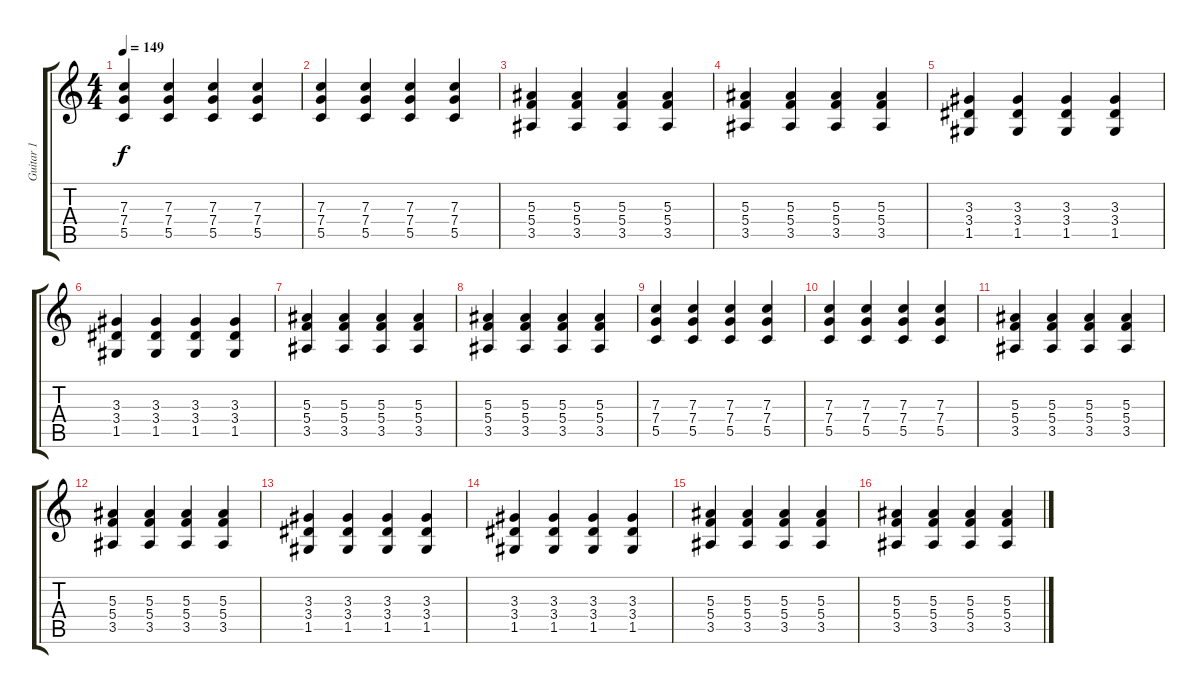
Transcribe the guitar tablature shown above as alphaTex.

\track ("Guitar 1" "Guitar 1") {instrument electricguitarclean}
\staff {score tabs}
\tuning (D4 A3 F3 C3 G2 C2) {hide}
\ts (4 4)
\tempo 149
\clef g2
\ks c
(7.3 7.4 5.5).4{dy f volume 4 instrument overdrivenguitar} (7.3 7.4 5.5).4 (7.3 7.4 5.5).4 (7.3 7.4 5.5).4 |
(7.3 7.4 5.5).4 (7.3 7.4 5.5).4 (7.3 7.4 5.5).4 (7.3 7.4 5.5).4 |
(5.3 5.4 3.5).4 (5.3 5.4 3.5).4 (5.3 5.4 3.5).4 (5.3 5.4 3.5).4 |
(5.3 5.4 3.5).4 (5.3 5.4 3.5).4 (5.3 5.4 3.5).4 (5.3 5.4 3.5).4 |
(3.3 3.4 1.5).4 (3.3 3.4 1.5).4 (3.3 3.4 1.5).4 (3.3 3.4 1.5).4 |
(3.3 3.4 1.5).4 (3.3 3.4 1.5).4 (3.3 3.4 1.5).4 (3.3 3.4 1.5).4 |
(5.3 5.4 3.5).4 (5.3 5.4 3.5).4 (5.3 5.4 3.5).4 (5.3 5.4 3.5).4 |
(5.3 5.4 3.5).4 (5.3 5.4 3.5).4 (5.3 5.4 3.5).4 (5.3 5.4 3.5).4 |
(7.3 7.4 5.5).4 (7.3 7.4 5.5).4 (7.3 7.4 5.5).4 (7.3 7.4 5.5).4 |
(7.3 7.4 5.5).4 (7.3 7.4 5.5).4 (7.3 7.4 5.5).4 (7.3 7.4 5.5).4 |
(5.3 5.4 3.5).4 (5.3 5.4 3.5).4 (5.3 5.4 3.5).4 (5.3 5.4 3.5).4 |
(5.3 5.4 3.5).4 (5.3 5.4 3.5).4 (5.3 5.4 3.5).4 (5.3 5.4 3.5).4 |
(3.3 3.4 1.5).4 (3.3 3.4 1.5).4 (3.3 3.4 1.5).4 (3.3 3.4 1.5).4 |
(3.3 3.4 1.5).4 (3.3 3.4 1.5).4 (3.3 3.4 1.5).4 (3.3 3.4 1.5).4 |
(5.3 5.4 3.5).4 (5.3 5.4 3.5).4 (5.3 5.4 3.5).4 (5.3 5.4 3.5).4 |
(5.3 5.4 3.5).4 (5.3 5.4 3.5).4 (5.3 5.4 3.5).4 (5.3 5.4 3.5).4
